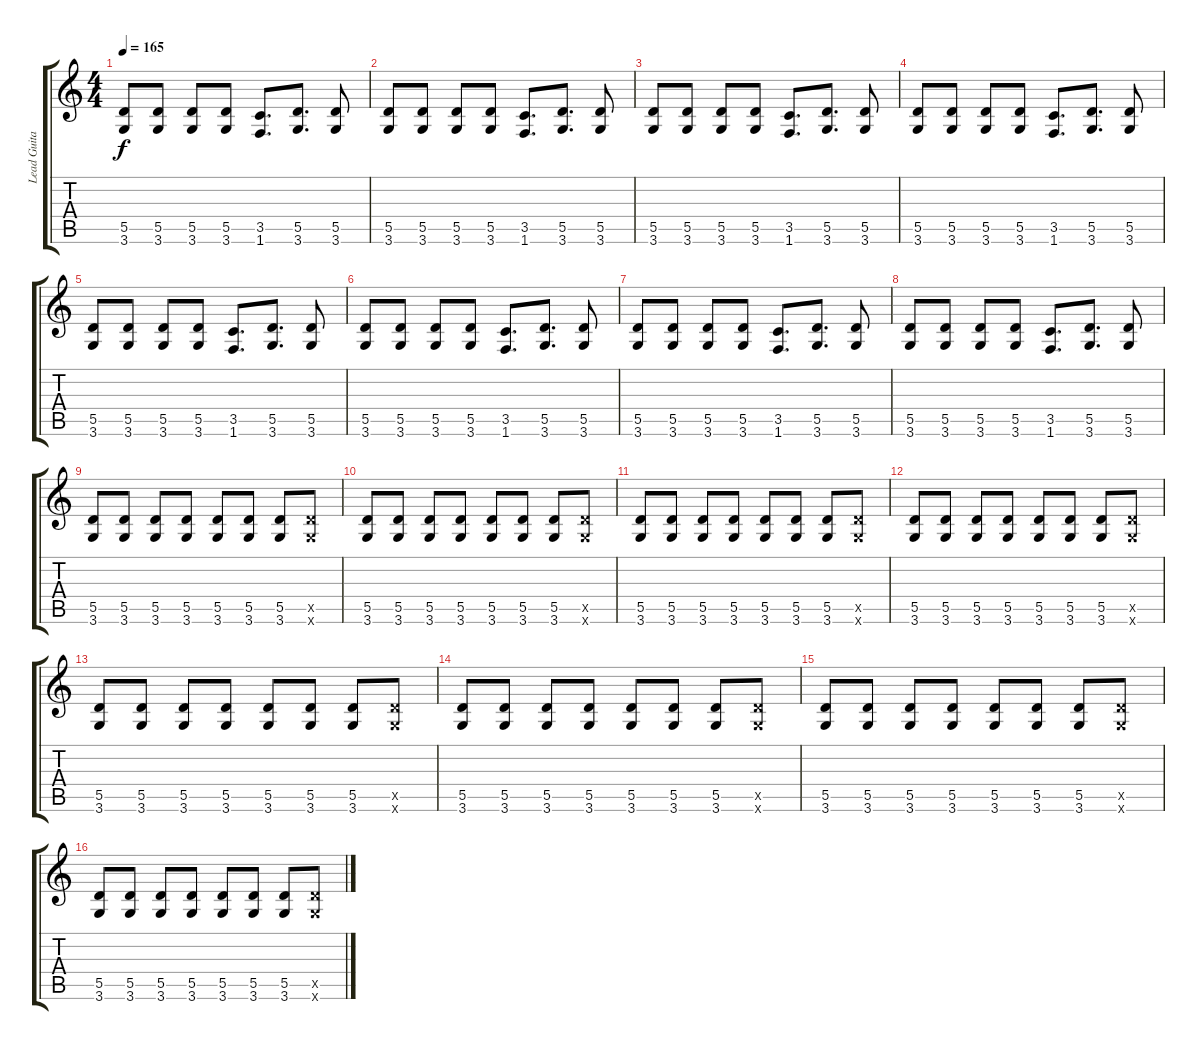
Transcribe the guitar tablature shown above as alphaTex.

\track ("Lead Guitar" "Lead Guita") {instrument distortionguitar}
\staff {score tabs}
\tuning (E4 B3 G3 D3 A2 E2) {hide}
\ts (4 4)
\tempo 165
\clef g2
\ks c
(5.5 3.6).8{dy f} (5.5 3.6).8 (5.5 3.6).8 (5.5 3.6).8 (3.5 1.6).8{d} (5.5 3.6).8{d} (5.5 3.6).8 |
(5.5 3.6).8 (5.5 3.6).8 (5.5 3.6).8 (5.5 3.6).8 (3.5 1.6).8{d} (5.5 3.6).8{d} (5.5 3.6).8 |
(5.5 3.6).8 (5.5 3.6).8 (5.5 3.6).8 (5.5 3.6).8 (3.5 1.6).8{d} (5.5 3.6).8{d} (5.5 3.6).8 |
(5.5 3.6).8 (5.5 3.6).8 (5.5 3.6).8 (5.5 3.6).8 (3.5 1.6).8{d} (5.5 3.6).8{d} (5.5 3.6).8 |
(5.5 3.6).8 (5.5 3.6).8 (5.5 3.6).8 (5.5 3.6).8 (3.5 1.6).8{d} (5.5 3.6).8{d} (5.5 3.6).8 |
(5.5 3.6).8 (5.5 3.6).8 (5.5 3.6).8 (5.5 3.6).8 (3.5 1.6).8{d} (5.5 3.6).8{d} (5.5 3.6).8 |
(5.5 3.6).8 (5.5 3.6).8 (5.5 3.6).8 (5.5 3.6).8 (3.5 1.6).8{d} (5.5 3.6).8{d} (5.5 3.6).8 |
(5.5 3.6).8 (5.5 3.6).8 (5.5 3.6).8 (5.5 3.6).8 (3.5 1.6).8{d} (5.5 3.6).8{d} (5.5 3.6).8 |
(5.5 3.6).8 (5.5 3.6).8 (5.5 3.6).8 (5.5 3.6).8 (5.5 3.6).8 (5.5 3.6).8 (5.5 3.6).8 (5.5{x} 3.6{x}).8 |
(5.5 3.6).8 (5.5 3.6).8 (5.5 3.6).8 (5.5 3.6).8 (5.5 3.6).8 (5.5 3.6).8 (5.5 3.6).8 (5.5{x} 3.6{x}).8 |
(5.5 3.6).8 (5.5 3.6).8 (5.5 3.6).8 (5.5 3.6).8 (5.5 3.6).8 (5.5 3.6).8 (5.5 3.6).8 (5.5{x} 3.6{x}).8 |
(5.5 3.6).8 (5.5 3.6).8 (5.5 3.6).8 (5.5 3.6).8 (5.5 3.6).8 (5.5 3.6).8 (5.5 3.6).8 (5.5{x} 3.6{x}).8 |
(5.5 3.6).8 (5.5 3.6).8 (5.5 3.6).8 (5.5 3.6).8 (5.5 3.6).8 (5.5 3.6).8 (5.5 3.6).8 (5.5{x} 3.6{x}).8 |
(5.5 3.6).8 (5.5 3.6).8 (5.5 3.6).8 (5.5 3.6).8 (5.5 3.6).8 (5.5 3.6).8 (5.5 3.6).8 (5.5{x} 3.6{x}).8 |
(5.5 3.6).8 (5.5 3.6).8 (5.5 3.6).8 (5.5 3.6).8 (5.5 3.6).8 (5.5 3.6).8 (5.5 3.6).8 (5.5{x} 3.6{x}).8 |
(5.5 3.6).8 (5.5 3.6).8 (5.5 3.6).8 (5.5 3.6).8 (5.5 3.6).8 (5.5 3.6).8 (5.5 3.6).8 (5.5{x} 3.6{x}).8
